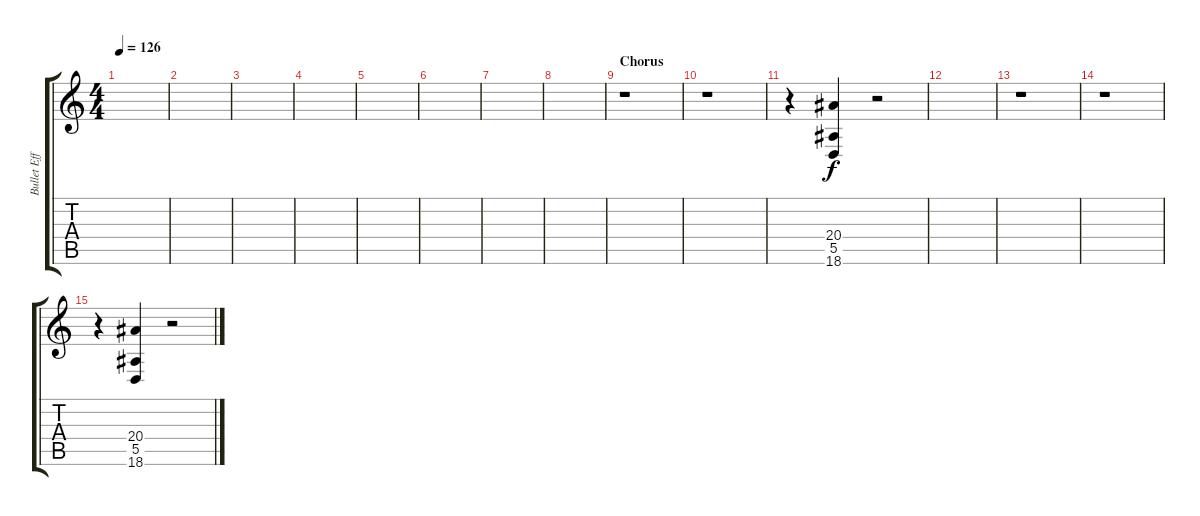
\track ("Bullet Effect (risax)" "Bullet Eff") {instrument gunshot}
\staff {score tabs}
\tuning (E4 B3 G3 D3 A2 E2) {hide}
\ts (4 4)
\tempo 126
\clef g2
\ks c
|
|
|
|
|
|
|
|
\section ("" "Chorus")
r.1 |
r.1 |
r.4 (20.4 5.5 18.6).4 r.2 |
|
r.1 |
r.1 |
r.4 (20.4 5.5 18.6).4 r.2
